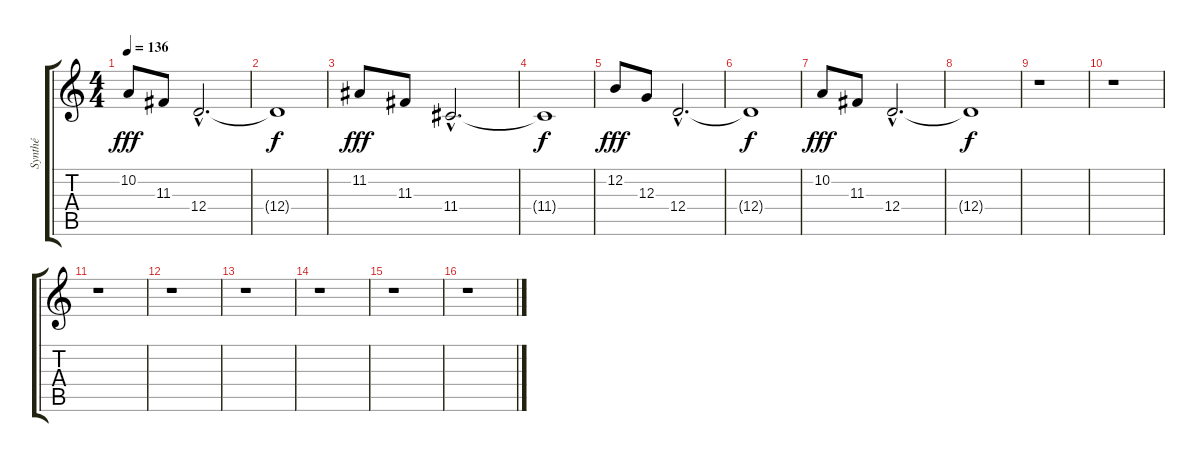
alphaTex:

\track ("Synthé" "Synthé") {instrument fx6goblins}
\staff {score tabs}
\tuning (E4 B3 G3 D3 A2 E2) {hide}
\ts (4 4)
\tempo 136
\clef g2
\ks c
10.2.8{dy fff} 11.3.8 12.4{hac}.2{d} |
12.4{t}.1{dy f} |
11.2.8{dy fff} 11.3.8 11.4{hac}.2{d} |
11.4{t}.1{dy f} |
12.2.8{dy fff} 12.3.8 12.4{hac}.2{d} |
12.4{t}.1{dy f} |
10.2.8{dy fff} 11.3.8 12.4{hac}.2{d} |
12.4{t}.1{dy f} |
r.1 |
r.1 |
r.1 |
r.1 |
r.1 |
r.1 |
r.1 |
r.1
